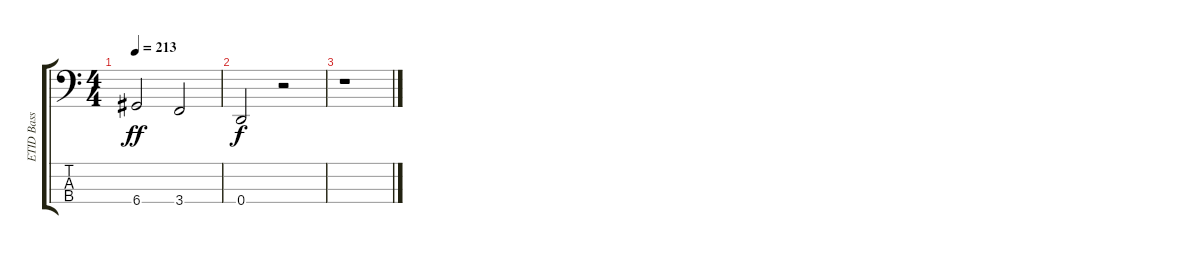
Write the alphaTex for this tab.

\track ("ETID Bass" "ETID Bass") {instrument slapbass1}
\staff {score tabs}
\tuning (G2 D2 A1 D1) {hide}
\ts (4 4)
\tempo 213
\clef f4
\ks c
6.4.2{dy ff} 3.4.2 |
0.4.2{dy f} r.2 |
r.1
